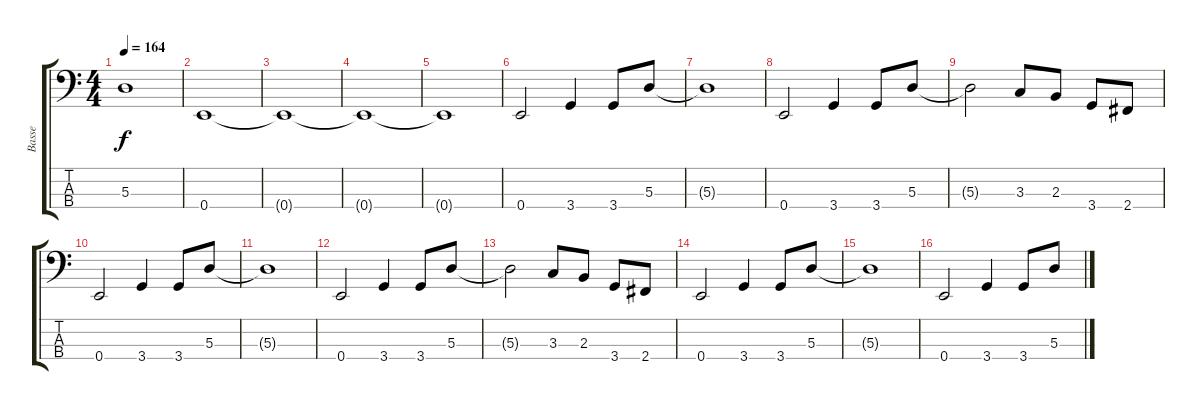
\track ("Basse" "Basse") {instrument electricbasspick}
\staff {score tabs}
\tuning (G2 D2 A1 E1) {hide}
\ts (4 4)
\tempo 164
\clef f4
\ks c
5.3{t}.1{dy f} |
0.4.1 |
0.4{t}.1 |
0.4{t}.1 |
0.4{t}.1 |
0.4.2 3.4.4 3.4.8 5.3.8 |
5.3{t}.1 |
0.4.2 3.4.4 3.4.8 5.3.8 |
5.3{t}.2 3.3.8 2.3.8 3.4.8 2.4.8 |
0.4.2 3.4.4 3.4.8 5.3.8 |
5.3{t}.1 |
0.4.2 3.4.4 3.4.8 5.3.8 |
5.3{t}.2 3.3.8 2.3.8 3.4.8 2.4.8 |
0.4.2 3.4.4 3.4.8 5.3.8 |
5.3{t}.1 |
0.4.2 3.4.4 3.4.8 5.3.8
